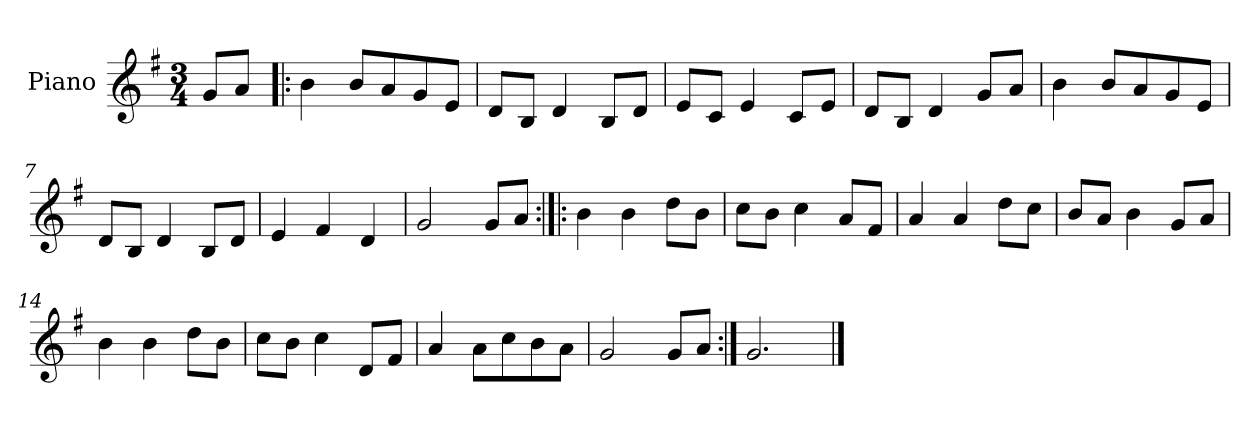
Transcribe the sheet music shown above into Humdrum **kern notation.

**kern
*part1
*staff1
*I"Piano
*I'Pno
*clefG2
*k[f#]
*G:
*M3/4
=1
8g/L
8a/J
=2!|:
4b\
8b/L
8a/
8g/
8e/J
=3
8d/L
8B/J
4d/
8B/L
8d/J
=4
8e/L
8c/J
4e/
8c/L
8e/J
=5
8d/L
8B/J
4d/
8g/L
8a/J
=6
4b\
8b/L
8a/
8g/
8e/J
!!LO:LB:g=z
=7
8d/L
8B/J
4d/
8B/L
8d/J
=8
4e/
4f#/
4d/
=9
2g/
8g/L
8a/J
=10:|!|:
4b\
4b\
8dd\L
8b\J
=11
8cc\L
8b\J
4cc\
8a/L
8f#/J
=12
4a/
4a/
8dd\L
8cc\J
=13
8b/L
8a/J
4b\
8g/L
8a/J
!!LO:LB:g=z
=14
4b\
4b\
8dd\L
8b\J
=15
8cc\L
8b\J
4cc\
8d/L
8f#/J
=16
4a/
8a\L
8cc\
8b\
8a\J
=17
2g/
8g/L
8a/J
=18:|!
2.g/
==
*-
